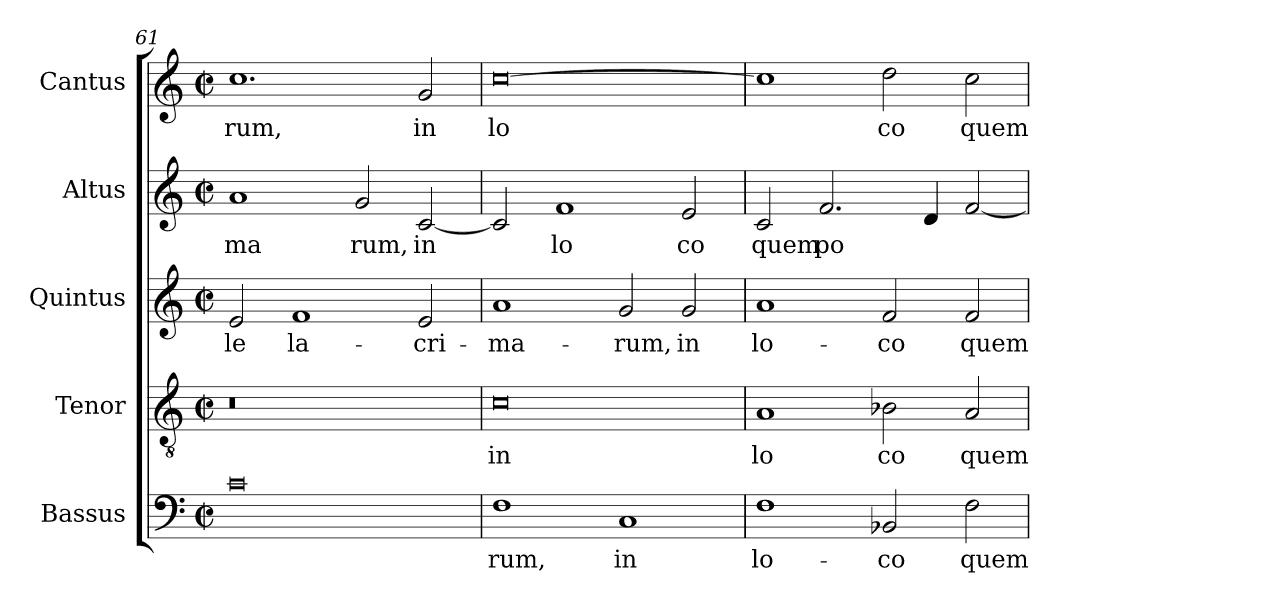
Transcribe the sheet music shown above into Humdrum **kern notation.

**kern	**text	**kern	**text	**kern	**text	**kern	**text	**kern	**text
*part5	*part5	*part4	*part4	*part3	*part3	*part2	*part2	*part1	*part1
*staff5	*staff5	*staff4	*staff4	*staff3	*staff3	*staff2	*staff2	*staff1	*staff1
*I"Bassus	*	*I"Tenor	*	*I"Quintus	*	*I"Altus	*	*I"Cantus	*
*clefF4	*	*clefGv2	*	*clefG2	*	*clefG2	*	*clefG2	*
*M2/2	*	*M2/2	*	*M2/2	*	*M2/2	*	*M2/2	*
*met(c|)	*	*met(c|)	*	*met(c|)	*	*met(c|)	*	*met(c|)	*
=61	=61	=61	=61	=61	=61	=61	=61	=61	=61
!	!	!	!	!	!LO:LY:b:cj	!	!LO:LY:b:cj	!	!LO:LY:b:cj
0c	.	0r	.	2e/	-le	1a	ma	1.cc	rum,
!	!	!	!	!	!LO:LY:b:cj	!	!	!	!
.	.	.	.	1f	la-	.	.	.	.
!	!	!	!	!	!	!	!LO:LY:b:cj	!	!
.	.	.	.	.	.	2g/	rum,	.	.
!	!	!	!	!	!LO:LY:b:cj	!	!LO:LY:b:cj	!	!LO:LY:b:cj
.	.	.	.	2e/	-cri-	[<2c/	in	2g/	in
=62	=62	=62	=62	=62	=62	=62	=62	=62	=62
!	!LO:LY:b:cj	!	!LO:LY:b:cj	!	!LO:LY:b:cj	!	!	!	!LO:LY:b:cj
1F	-rum,	0c	in	1a	-ma-	2c/]	.	[>0cc	lo
!	!	!	!	!	!	!	!LO:LY:b:cj	!	!
.	.	.	.	.	.	1f	lo	.	.
!	!LO:LY:b:cj	!	!	!	!LO:LY:b:cj	!	!	!	!
1C	in	.	.	2g/	-rum,	.	.	.	.
!	!	!	!	!	!LO:LY:b:cj	!	!LO:LY:b:cj	!	!
.	.	.	.	2g/	in	2e/	co	.	.
=63	=63	=63	=63	=63	=63	=63	=63	=63	=63
!	!LO:LY:b:cj	!	!LO:LY:b:cj	!	!LO:LY:b:cj	!	!LO:LY:b:cj	!	!
1F	lo-	1A	lo	1a	lo-	2c/	quem	1cc]	.
!	!	!	!	!	!	!	!LO:LY:b:cj	!	!
.	.	.	.	.	.	2.f/	po	.	.
!	!LO:LY:b:cj	!	!LO:LY:b:cj	!	!LO:LY:b:cj	!	!	!	!LO:LY:b:cj
2BB-X/	-co	2B-X\	co	2f/	-co	.	.	2dd\	co
.	.	.	.	.	.	4d/	.	.	.
!	!LO:LY:b:cj	!	!LO:LY:b:cj	!	!LO:LY:b:cj	!	!	!	!LO:LY:b:cj
2F\	quem	2A/	quem	2f/	quem	[<2f/	.	2cc\	quem
=	=	=	=	=	=	=	=	=	=
*-	*-	*-	*-	*-	*-	*-	*-	*-	*-
